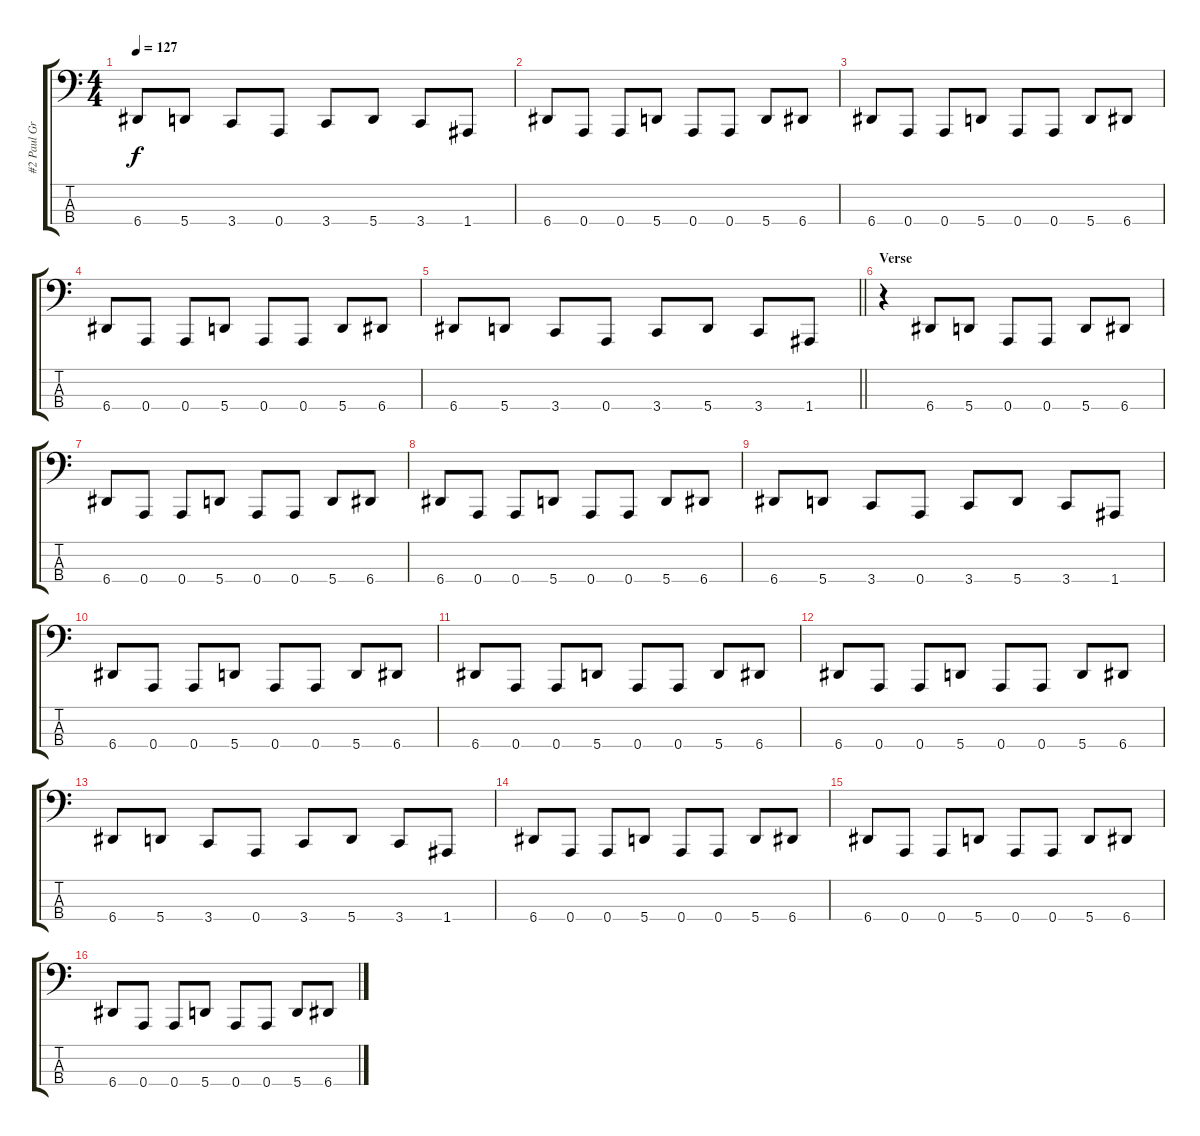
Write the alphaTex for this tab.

\track ("#2 Paul Gray" "#2 Paul Gr") {instrument electricbasspick}
\staff {score tabs}
\tuning (D2 A1 E1 A0) {hide}
\ts (4 4)
\tempo 127
\clef f4
\ks c
6.4.8{dy f} 5.4.8 3.4.8 0.4.8 3.4.8 5.4.8 3.4.8 1.4.8 |
6.4.8 0.4.8 0.4.8 5.4.8 0.4.8 0.4.8 5.4.8 6.4.8 |
6.4.8 0.4.8 0.4.8 5.4.8 0.4.8 0.4.8 5.4.8 6.4.8 |
6.4.8 0.4.8 0.4.8 5.4.8 0.4.8 0.4.8 5.4.8 6.4.8 |
\barLineRight lightlight
6.4.8 5.4.8 3.4.8 0.4.8 3.4.8 5.4.8 3.4.8 1.4.8 |
\section ("" "Verse")
r.4 6.4.8 5.4.8 0.4.8 0.4.8 5.4.8 6.4.8 |
6.4.8 0.4.8 0.4.8 5.4.8 0.4.8 0.4.8 5.4.8 6.4.8 |
6.4.8 0.4.8 0.4.8 5.4.8 0.4.8 0.4.8 5.4.8 6.4.8 |
6.4.8 5.4.8 3.4.8 0.4.8 3.4.8 5.4.8 3.4.8 1.4.8 |
6.4.8 0.4.8 0.4.8 5.4.8 0.4.8 0.4.8 5.4.8 6.4.8 |
6.4.8 0.4.8 0.4.8 5.4.8 0.4.8 0.4.8 5.4.8 6.4.8 |
6.4.8 0.4.8 0.4.8 5.4.8 0.4.8 0.4.8 5.4.8 6.4.8 |
6.4.8 5.4.8 3.4.8 0.4.8 3.4.8 5.4.8 3.4.8 1.4.8 |
6.4.8 0.4.8 0.4.8 5.4.8 0.4.8 0.4.8 5.4.8 6.4.8 |
6.4.8 0.4.8 0.4.8 5.4.8 0.4.8 0.4.8 5.4.8 6.4.8 |
6.4.8 0.4.8 0.4.8 5.4.8 0.4.8 0.4.8 5.4.8 6.4.8
